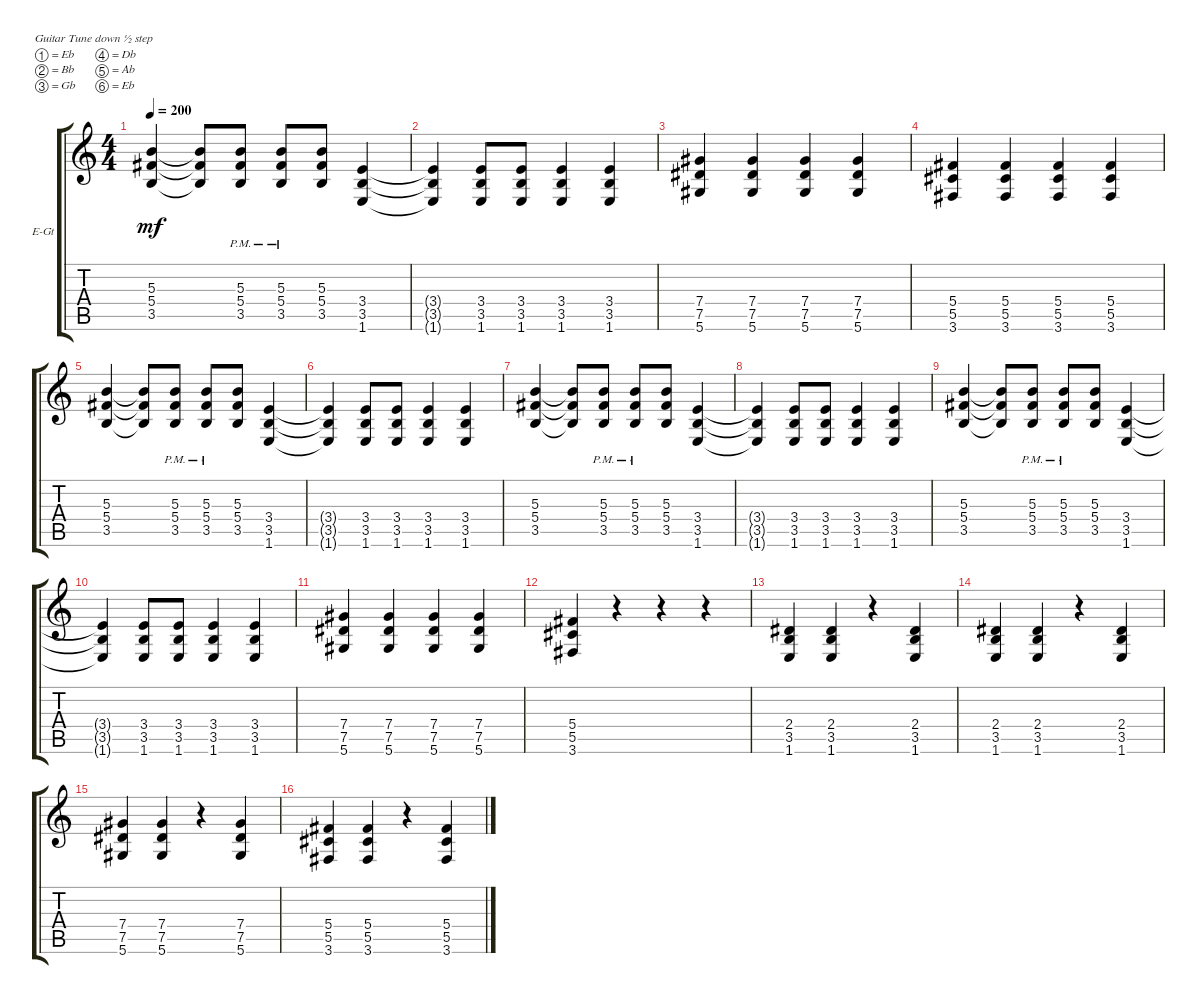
\defaultSystemsLayout 4
\bracketExtendMode groupsimilarinstruments
\firstSystemTrackNameOrientation horizontal
\otherSystemsTrackNameOrientation horizontal
\track ("Guitar 1" "E-Gt") {instrument electricguitarclean}
\staff {score tabs}
\tuning (Eb4 Bb3 Gb3 Db3 Ab2 Eb2)
\ts (4 4)
\tempo 200
\clef g2
\ks c
(3.5 5.4 5.3).4{dy mf} (5.3{t} 5.4{t} 3.5{t}).8 (3.5{pm} 5.4{pm} 5.3{pm}).8 (3.5{pm} 5.4{pm} 5.3{pm}).8 (3.5 5.4 5.3).8 (1.6 3.5 3.4).4 |
(1.6{t} 3.5{t} 3.4{t}).4 (3.4 3.5 1.6).8 (1.6 3.5 3.4).8 (1.6 3.5 3.4).4 (1.6 3.5 3.4).4 |
(5.6 7.5 7.4).4 (7.4 7.5 5.6).4 (7.4 7.5 5.6).4 (7.4 7.5 5.6).4 |
(3.6 5.5 5.4).4 (5.4 5.5 3.6).4 (5.4 5.5 3.6).4 (5.4 5.5 3.6).4 |
(3.5 5.4 5.3).4 (5.3{t} 5.4{t} 3.5{t}).8 (3.5 5.4 5.3{pm}).8 (3.5 5.4 5.3{pm}).8 (3.5 5.4 5.3).8 (1.6 3.5 3.4).4 |
(1.6{t} 3.5{t} 3.4{t}).4 (3.4 3.5 1.6).8 (1.6 3.5 3.4).8 (1.6 3.5 3.4).4 (1.6 3.5 3.4).4 |
(3.5 5.4 5.3).4 (5.3{t} 5.4{t} 3.5{t}).8 (3.5{pm} 5.4{pm} 5.3{pm}).8 (3.5{pm} 5.4{pm} 5.3{pm}).8 (3.5 5.4 5.3).8 (1.6 3.5 3.4).4 |
(1.6{t} 3.5{t} 3.4{t}).4 (3.4 3.5 1.6).8 (1.6 3.5 3.4).8 (1.6 3.5 3.4).4 (1.6 3.5 3.4).4 |
(3.5 5.4 5.3).4 (5.3{t} 5.4{t} 3.5{t}).8 (3.5{pm} 5.4{pm} 5.3{pm}).8 (3.5{pm} 5.4{pm} 5.3{pm}).8 (3.5 5.4 5.3).8 (1.6 3.5 3.4).4 |
(1.6{t} 3.5{t} 3.4{t}).4 (3.4 3.5 1.6).8 (1.6 3.5 3.4).8 (1.6 3.5 3.4).4 (1.6 3.5 3.4).4 |
(5.6 7.5 7.4).4 (7.4 7.5 5.6).4 (7.4 7.5 5.6).4 (7.4 7.5 5.6).4 |
(3.6 5.5 5.4).4 r.4 r.4 r.4 |
(1.6 3.5 2.4).4 (2.4 3.5 1.6).4 r.4 (1.6 3.5 2.4).4 |
(1.6 3.5 2.4).4 (2.4 3.5 1.6).4 r.4 (2.4 3.5 1.6).4 |
(5.6 7.5 7.4).4 (7.4 7.5 5.6).4 r.4 (5.6 7.5 7.4).4 |
(5.4 5.5 3.6).4 (3.6 5.5 5.4).4 r.4 (5.4 5.5 3.6).4
